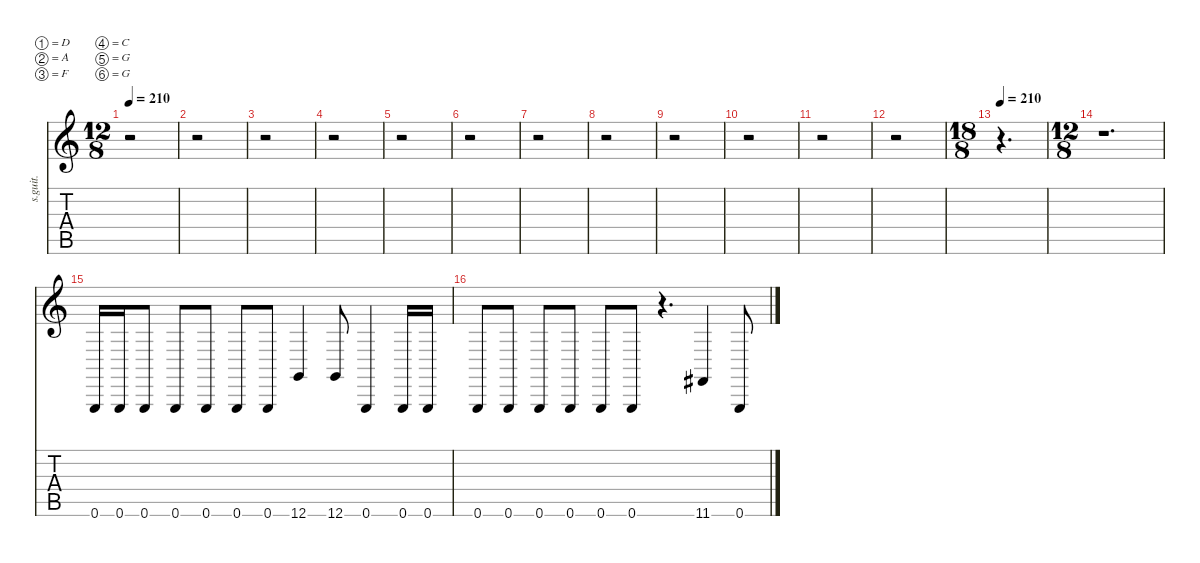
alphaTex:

\defaultSystemsLayout 4
\hideDynamics
\bracketExtendMode nobrackets
\track ("Bass" "s.guit.") {instrument electricbasspick}
\staff {score tabs}
\tuning (D3 A2 F2 C2 G1 G0)
\ts (12 8)
\tempo 210
\clef g2
\ks c
r.2{dy f} |
r.2 |
r.2 |
r.2 |
r.2 |
r.2 |
r.2 |
r.2 |
r.2 |
r.2 |
r.2 |
r.2 |
\ts (18 8)
\beaming (8 2 2 2 2)
\tempo 210
r.4{d} |
\ts (12 8)
\beaming (8 2 2 2 2)
r.1{d} |
0.6.16{lyrics (0 "") lyrics (1 "") lyrics (2 "") lyrics (3 "") lyrics (4 "")} 0.6.16{lyrics (0 "") lyrics (1 "") lyrics (2 "") lyrics (3 "") lyrics (4 "")} 0.6.8{lyrics (0 "") lyrics (1 "") lyrics (2 "") lyrics (3 "") lyrics (4 "")} 0.6.8{lyrics (0 "") lyrics (1 "") lyrics (2 "") lyrics (3 "") lyrics (4 "")} 0.6.8{lyrics (0 "") lyrics (1 "") lyrics (2 "") lyrics (3 "") lyrics (4 "")} 0.6.8{lyrics (0 "") lyrics (1 "") lyrics (2 "") lyrics (3 "") lyrics (4 "")} 0.6.8{lyrics (0 "") lyrics (1 "") lyrics (2 "") lyrics (3 "") lyrics (4 "")} 12.6.4{lyrics (0 "") lyrics (1 "") lyrics (2 "") lyrics (3 "") lyrics (4 "")} 12.6.8{lyrics (0 "") lyrics (1 "") lyrics (2 "") lyrics (3 "") lyrics (4 "")} 0.6.4{lyrics (0 "") lyrics (1 "") lyrics (2 "") lyrics (3 "") lyrics (4 "")} 0.6.16{lyrics (0 "") lyrics (1 "") lyrics (2 "") lyrics (3 "") lyrics (4 "")} 0.6.16{lyrics (0 "") lyrics (1 "") lyrics (2 "") lyrics (3 "") lyrics (4 "")} |
0.6.8{lyrics (0 "") lyrics (1 "") lyrics (2 "") lyrics (3 "") lyrics (4 "")} 0.6.8{lyrics (0 "") lyrics (1 "") lyrics (2 "") lyrics (3 "") lyrics (4 "")} 0.6.8{lyrics (0 "") lyrics (1 "") lyrics (2 "") lyrics (3 "") lyrics (4 "")} 0.6.8{lyrics (0 "") lyrics (1 "") lyrics (2 "") lyrics (3 "") lyrics (4 "")} 0.6.8{lyrics (0 "") lyrics (1 "") lyrics (2 "") lyrics (3 "") lyrics (4 "")} 0.6.8{lyrics (0 "") lyrics (1 "") lyrics (2 "") lyrics (3 "") lyrics (4 "")} r.4{d} 11.6{acc #}.4{lyrics (0 "") lyrics (1 "") lyrics (2 "") lyrics (3 "") lyrics (4 "")} 0.6.8{lyrics (0 "") lyrics (1 "") lyrics (2 "") lyrics (3 "") lyrics (4 "")}
